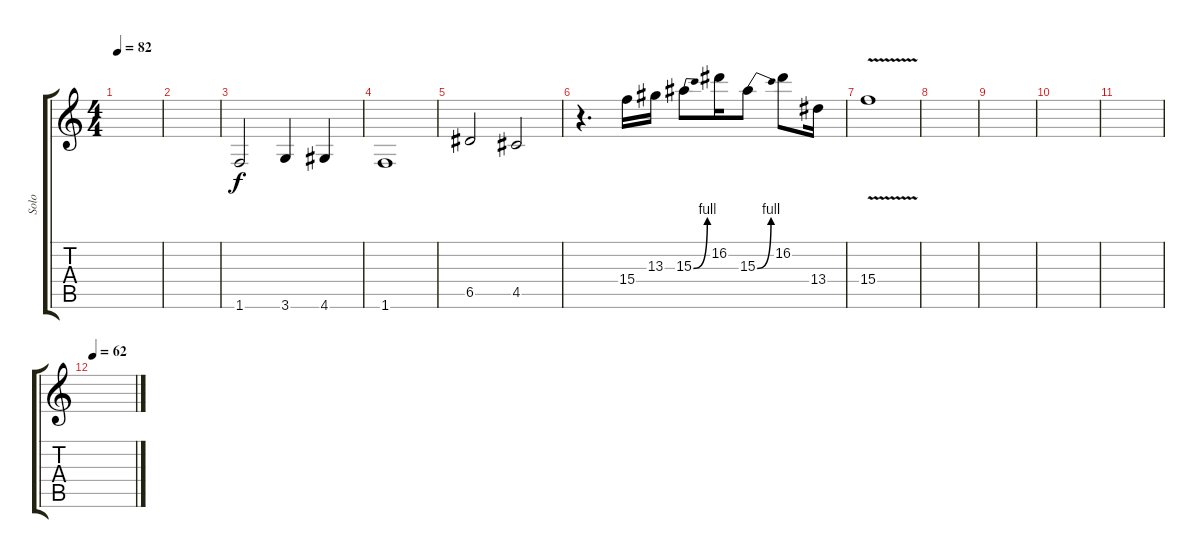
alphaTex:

\track ("Solo" "Solo") {instrument distortionguitar}
\staff {score tabs}
\tuning (E4 B3 G3 D3 A2 E2) {hide}
\ts (4 4)
\tempo 82
\clef g2
\ks c
|
|
1.6.2{balance 15} 3.6.4 4.6.4 |
1.6.1 |
6.5.2 4.5.2 |
r.4{d balance 8} 15.4.16 13.3.16 15.3{be (bend 0 0 60 4)}.8 16.2.16 15.3{be (bend 0 0 60 4)}.8 16.2.8 13.4.16 |
15.4{v}.1 |
|
|
|
|
\tempo 62
